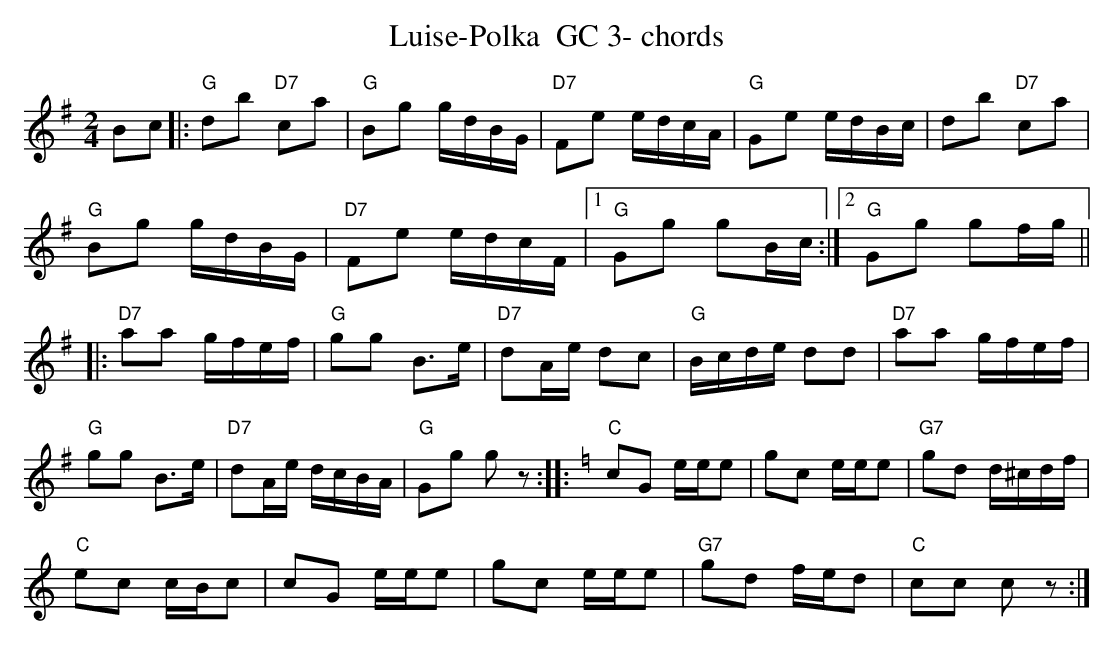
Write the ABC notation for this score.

X:1
T:Luise-Polka  GC 3- chords
M:2/4
L:1/16
K:Gmaj%%MIDI gchordon
B2c2 |: "G"d2b2 "D7"c2a2 | "G"B2g2 gdBG | "D7"F2e2 edcA | "G"G2e2 edBc | d2b2 "D7"c2a2 |
"G"B2g2 gdBG | "D7"F2e2 edcF |1 "G"G2g2 g2Bc :|2 "G"G2g2 g2fg ||
|: "D7"a2a2 gfef | "G"g2g2 B3e | "D7"d2Ae d2c2 | "G"Bcde d2d2 | "D7"a2a2 gfef |
"G"g2g2 B3e | "D7"d2Ae dcBA | "G"G2g2 g2z2 :: [K:Cmaj] "C"c2G2 eee2 | g2c2 eee2 | "G7"g2d2 d^cdf |
"C"e2c2 cBc2 | c2G2 eee2 | g2c2 eee2 | "G7"g2d2 fed2 | "C"c2c2 c2z2 :|
